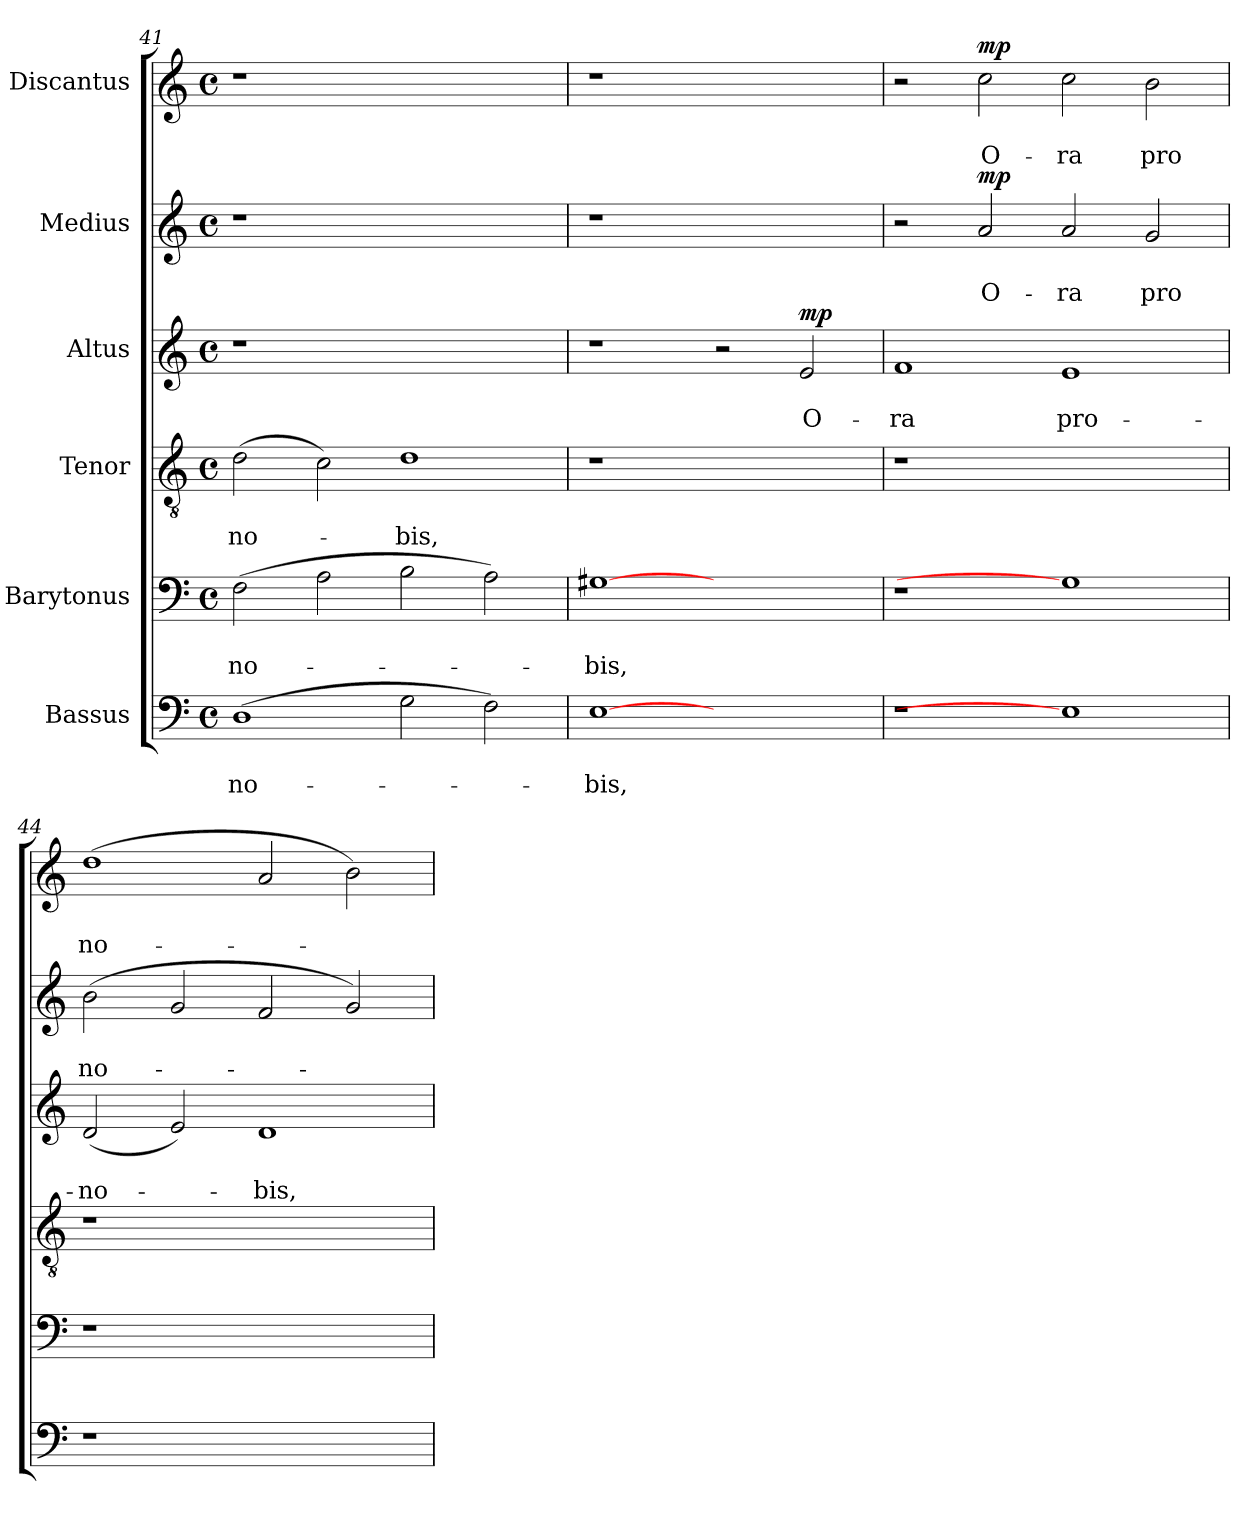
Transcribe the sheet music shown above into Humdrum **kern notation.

**kern	**text	**text	**kern	**text	**text	**kern	**text	**text	**kern	**text	**text	**dynam	**kern	**text	**text	**dynam	**kern	**text	**text	**dynam
*part6	*part6	*part6	*part5	*part5	*part5	*part4	*part4	*part4	*part3	*part3	*part3	*part3	*part2	*part2	*part2	*part2	*part1	*part1	*part1	*part1
*staff6	*staff6	*staff6	*staff5	*staff5	*staff5	*staff4	*staff4	*staff4	*staff3	*staff3	*staff3	*staff3	*staff2	*staff2	*staff2	*staff2	*staff1	*staff1	*staff1	*staff1
*I"Bassus	*	*	*I"Barytonus	*	*	*I"Tenor	*	*	*I"Altus	*	*	*	*I"Medius	*	*	*	*I"Discantus	*	*	*
*clefF4	*	*	*clefF4	*	*	*clefGv2	*	*	*clefG2	*	*	*	*clefG2	*	*	*	*clefG2	*	*	*
*k[]	*	*	*k[]	*	*	*k[]	*	*	*k[]	*	*	*	*k[]	*	*	*	*k[]	*	*	*
*C:	*	*	*C:	*	*	*C:	*	*	*C:	*	*	*	*C:	*	*	*	*C:	*	*	*
*M4/4	*	*	*M4/4	*	*	*M4/4	*	*	*M4/4	*	*	*	*M4/4	*	*	*	*M4/4	*	*	*
*met(c)	*	*	*met(c)	*	*	*met(c)	*	*	*met(c)	*	*	*	*met(c)	*	*	*	*met(c)	*	*	*
=41	=41	=41	=41	=41	=41	=41	=41	=41	=41	=41	=41	=41	=41	=41	=41	=41	=41	=41	=41	=41
!	!	!LO:LY:b	!	!	!LO:LY:b	!	!	!LO:LY:b	!	!	!	!	!	!	!	!	!	!	!	!
(>1D	.	no-	(>2F\	.	no-	(>2d\	.	-no-	1r	.	.	.	1r	.	.	.	1r	.	.	.
.	.	.	2A\	.	.	2c\)	.	.	.	.	.	.	.	.	.	.	.	.	.	.
!	!	!	!	!	!	!	!	!LO:LY:b	!	!	!	!	!	!	!	!	!	!	!	!
2G\	.	.	2B\	.	.	1d	.	-bis,	1ryy	.	.	.	1ryy	.	.	.	1ryy	.	.	.
2F\)	.	.	2A\)	.	.	.	.	.	.	.	.	.	.	.	.	.	.	.	.	.
=42	=42	=42	=42	=42	=42	=42	=42	=42	=42	=42	=42	=42	=42	=42	=42	=42	=42	=42	=42	=42
!	!	!LO:LY:b	!	!	!LO:LY:b	!	!	!	!	!	!	!	!	!	!	!	!	!	!	!
[1E	.	-bis,	[1G#X	.	-bis,	1r	.	.	1r	.	.	.	1r	.	.	.	1r	.	.	.
1ryy	.	.	1ryy	.	.	1ryy	.	.	2r	.	.	.	1ryy	.	.	.	1ryy	.	.	.
!	!	!	!	!	!	!	!	!	!	!	!LO:LY:b	!LO:DY:a	!	!	!	!	!	!	!	!
.	.	.	.	.	.	.	.	.	2e/	.	O-	mp	.	.	.	.	.	.	.	.
=43	=43	=43	=43	=43	=43	=43	=43	=43	=43	=43	=43	=43	=43	=43	=43	=43	=43	=43	=43	=43
!	!	!	!	!	!	!	!	!	!	!	!LO:LY:b	!	!	!	!	!	!	!	!	!
1r	.	.	1r	.	.	1r	.	.	1f	.	-ra	.	2r	.	.	.	2r	.	.	.
!	!	!	!	!	!	!	!	!	!	!	!	!	!	!	!LO:LY:b	!LO:DY:a	!	!	!LO:LY:b	!LO:DY:a
.	.	.	.	.	.	.	.	.	.	.	.	.	2a/	.	O-	mp	2cc\	.	O-	mp
!	!	!	!	!	!	!	!	!	!	!	!LO:LY:b	!	!	!	!LO:LY:b	!	!	!	!LO:LY:b	!
1E]	.	.	1G#]	.	.	1ryy	.	.	1e	.	pro-	.	2a/	.	-ra	.	2cc\	.	-ra	.
!	!	!	!	!	!	!	!	!	!	!	!	!	!	!	!LO:LY:b	!	!	!	!LO:LY:b	!
.	.	.	.	.	.	.	.	.	.	.	.	.	2g/	.	pro	.	2b\	.	pro	.
=44	=44	=44	=44	=44	=44	=44	=44	=44	=44	=44	=44	=44	=44	=44	=44	=44	=44	=44	=44	=44
!	!	!	!	!	!	!	!	!	!	!	!LO:LY:b	!	!	!	!LO:LY:b	!	!	!	!LO:LY:b	!
1r	.	.	1r	.	.	1r	.	.	(<2d/	.	-no-	.	(>2b\	.	no-	.	(>1dd	.	no-	.
.	.	.	.	.	.	.	.	.	2e/)	.	.	.	2g/	.	.	.	.	.	.	.
!	!	!	!	!	!	!	!	!	!	!	!LO:LY:b	!	!	!	!	!	!	!	!	!
1ryy	.	.	1ryy	.	.	1ryy	.	.	1d	.	-bis,	.	2f/	.	.	.	2a/	.	.	.
.	.	.	.	.	.	.	.	.	.	.	.	.	2g/)	.	.	.	2b\)	.	.	.
=	=	=	=	=	=	=	=	=	=	=	=	=	=	=	=	=	=	=	=	=
*-	*-	*-	*-	*-	*-	*-	*-	*-	*-	*-	*-	*-	*-	*-	*-	*-	*-	*-	*-	*-
